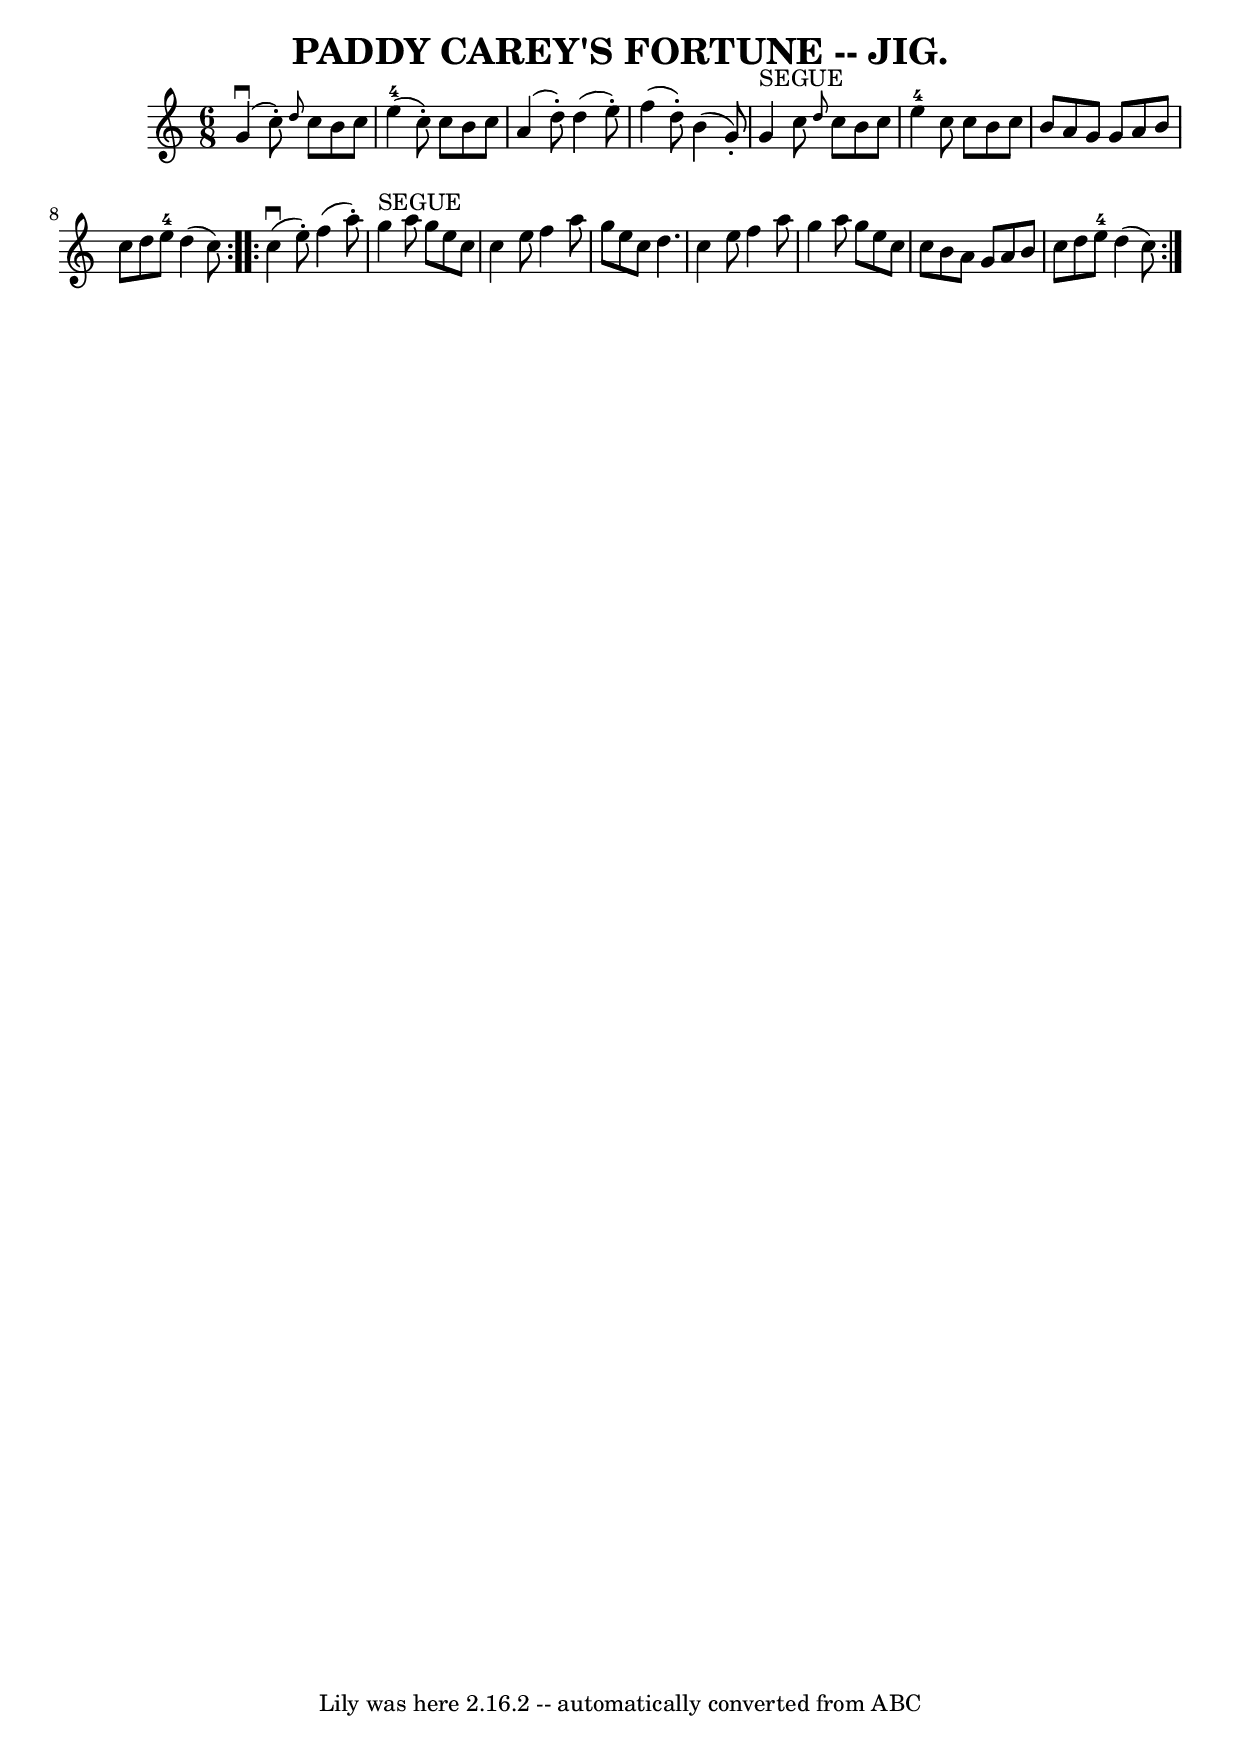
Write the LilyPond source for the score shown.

\version "2.7.40"
\include "Mammoth.ily"
\header {
	book = "Coles pg. 75.5"
	crossRefNumber = "13"
	footnotes = ""
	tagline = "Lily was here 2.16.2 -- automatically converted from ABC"
	title = "PADDY CAREY'S FORTUNE -- JIG."
}
voicedefault =  {
\set Score.defaultBarType = "empty"

\repeat volta 2 {
\time 6/8 \key c \major g'4 (^\downbow c''8 -.) \grace { d''8  }   
c''8 b'8 c''8  |
 e''4-4(c''8 -.) c''8 b'8 c''8 
 |
 a'4 (d''8 -.) d''4 (e''8 -.) |
 f''4 (d''8 
-.) b'4 (g'8 -.) |
 g'4^"SEGUE" c''8  \grace { d''8  
} c''8 b'8 c''8    |
 e''4-4 c''8 c''8 b'8 c''8  
|
 b'8 a'8 g'8 g'8 a'8 b'8  |
 c''8 d''8    
e''8-4 d''4 (c''8) }     \repeat volta 2 { c''4 (^\downbow   
e''8 -.) f''4 (a''8 -.) |
 g''4^"SEGUE" a''8 g''8    
e''8 c''8  |
 c''4 e''8 f''4 a''8  |
 g''8 e''8  
 c''8 d''4.  |
 c''4 e''8 f''4 a''8  |
 g''4    
a''8 g''8 e''8 c''8  |
 c''8 b'8 a'8 g'8 a'8    
b'8  |
 c''8 d''8 e''8-4 d''4 (c''8) }   
}

\score{
    <<

	\context Staff="default"
	{
	    \voicedefault 
	}

    >>
	\layout {
	}
	\midi {}
}
